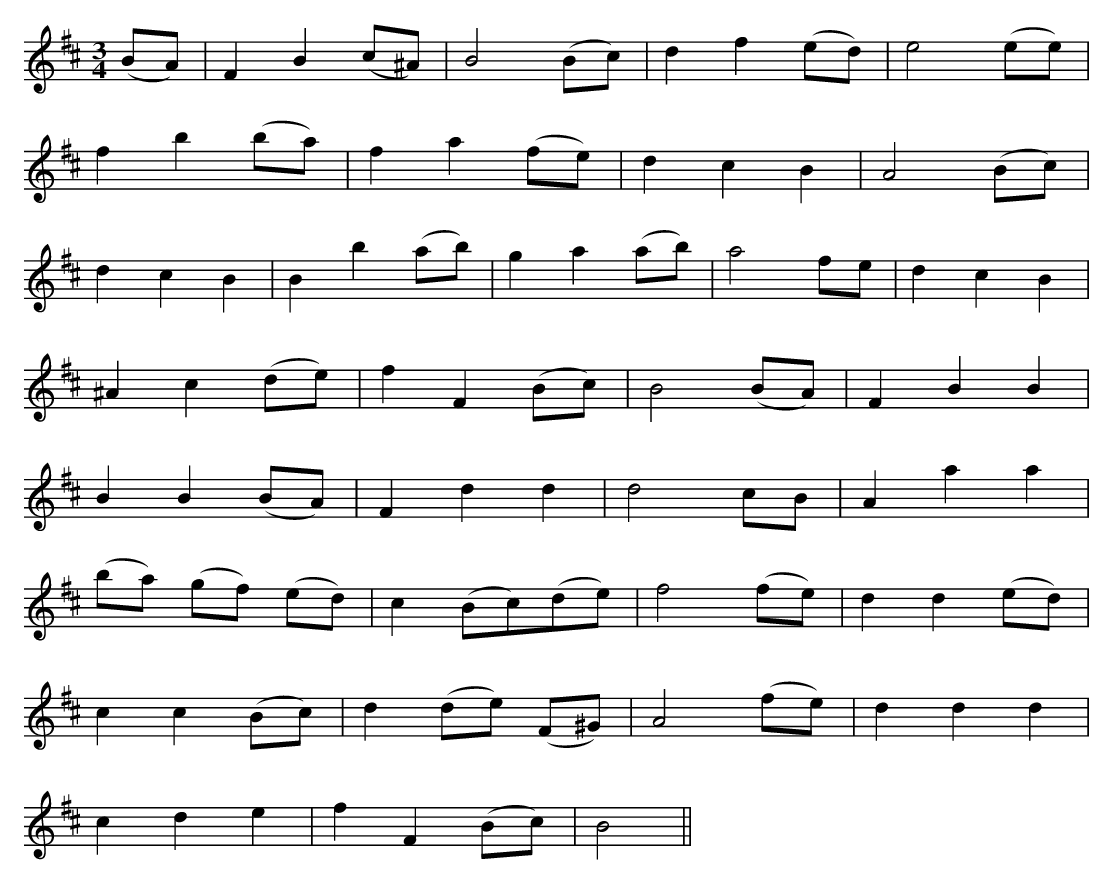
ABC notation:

X:1
M:3/4
K:Bmin
(BA)|F2 B2 (c^A)|B4 (Bc)|d2 f2 (ed)|e4 (ee)|
f2 b2 (ba)|f2 a2 (fe)|d2 c2 B2|A4 (Bc)|
d2 c2 B2|B2 b2 (ab)|g2 a2 (ab)|a4 fe|d2 c2 B2|
^A2 c2 (de)|f2 F2 (Bc)|B4 (BA)|F2 B2 B2|
B2 B2 (BA)|F2 d2 d2|d4 cB|A2 a2 a2|
(ba) (gf) (ed)|c2 (Bc)(de)|f4 (fe)|d2 d2 (ed)|
c2 c2 (Bc)|d2 (de) (F^G)|A4 (fe)|d2 d2 d2|
c2 d2 e2|f2 F2 (Bc)|B4||
